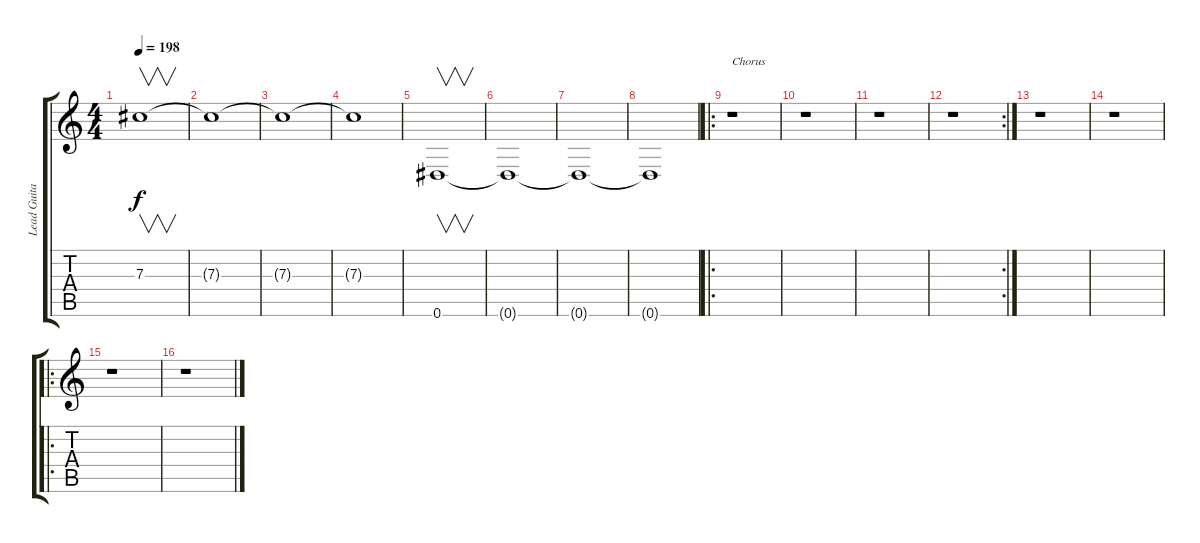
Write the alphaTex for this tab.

\track ("Lead Guitar II" "Lead Guita") {instrument distortionguitar}
\staff {score tabs}
\tuning (Eb4 Bb3 Gb3 Db3 Ab2 Eb2) {hide}
\ts (4 4)
\tempo 198
\clef g2
\ks c
7.3.1{v dy f} |
7.3{t}.1 |
7.3{t}.1 |
7.3{t}.1 |
0.6.1{v} |
0.6{t}.1 |
0.6{t}.1 |
0.6{t}.1 |
\ro
r.1{txt "Chorus"} |
r.1 |
r.1 |
\rc 2
r.1 |
r.1 |
r.1 |
\ro
r.1 |
r.1
